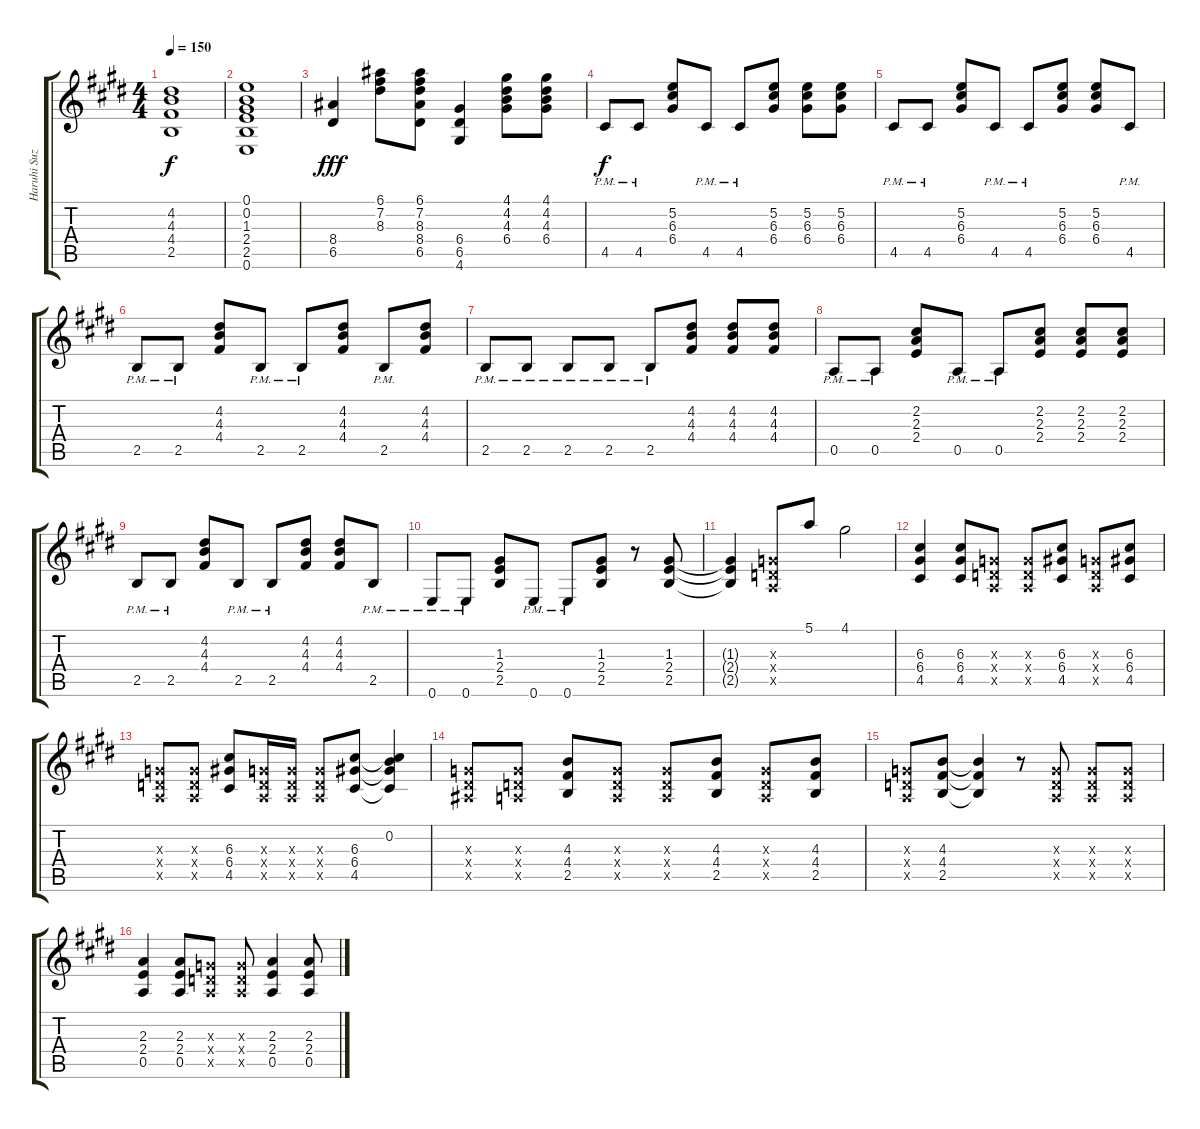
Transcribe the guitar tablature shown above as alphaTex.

\track ("Haruhi Suzumiya (Rhythm Guitar)" "Haruhi Suz") {instrument distortionguitar}
\staff {score tabs}
\tuning (E4 B3 G3 D3 A2 E2) {hide}
\ts (4 4)
\tempo 150
\clef g2
\ks c#minor
(4.2 4.3 4.4 2.5).1{dy f} |
(0.1 0.2 1.3 2.4 2.5 0.6).1 |
(8.4 6.5).4{dy fff} (6.1 7.2 8.3).8 (6.1 7.2 8.3 8.4 6.5).8 (6.4 6.5 4.6).4 (4.1 4.2 4.3 6.4).8 (4.1 4.2 4.3 6.4).8 |
4.5{pm}.8{dy f} 4.5{pm}.8 (5.2 6.3 6.4).8 4.5{pm}.8 4.5{pm}.8 (5.2 6.3 6.4).8 (5.2 6.3 6.4).8 (5.2 6.3 6.4).8 |
4.5{pm}.8 4.5{pm}.8 (5.2 6.3 6.4).8 4.5{pm}.8 4.5{pm}.8 (5.2 6.3 6.4).8 (5.2 6.3 6.4).8 4.5{pm}.8 |
2.5{pm}.8 2.5{pm}.8 (4.2 4.3 4.4).8 2.5{pm}.8 2.5{pm}.8 (4.2 4.3 4.4).8 2.5{pm}.8 (4.2 4.3 4.4).8 |
2.5{pm}.8 2.5{pm}.8 2.5{pm}.8 2.5{pm}.8 2.5{pm}.8 (4.2 4.3 4.4).8 (4.2 4.3 4.4).8 (4.2 4.3 4.4).8 |
0.5{pm}.8 0.5{pm}.8 (2.2 2.3 2.4).8 0.5{pm}.8 0.5{pm}.8 (2.2 2.3 2.4).8 (2.2 2.3 2.4).8 (2.2 2.3 2.4).8 |
2.5{pm}.8 2.5{pm}.8 (4.2 4.3 4.4).8 2.5{pm}.8 2.5{pm}.8 (4.2 4.3 4.4).8 (4.2 4.3 4.4).8 2.5{pm}.8 |
0.6{pm}.8 0.6{pm}.8 (1.3 2.4 2.5).8 0.6{pm}.8 0.6{pm}.8 (1.3 2.4 2.5).8 r.8 (1.3 2.4 2.5).8 |
(1.3{t} 2.4{t} 2.5{t}).4 (0.3{x} 0.4{x} 0.5{x}).8 5.1.8 4.1.2 |
(6.3 6.4 4.5).4 (6.3 6.4 4.5).8 (0.3{x} 0.4{x} 0.5{x}).8 (0.3{x} 0.4{x} 0.5{x}).8 (6.3 6.4 4.5).8 (0.3{x} 0.4{x} 0.5{x}).8 (6.3 6.4 4.5).8 |
(0.3{x} 0.4{x} 0.5{x}).8 (0.3{x} 0.4{x} 0.5{x}).8 (6.3 6.4 4.5).8 (0.3{x} 0.4{x} 0.5{x}).16 (0.3{x} 0.4{x} 0.5{x}).16 (0.3{x} 0.4{x} 0.5{x}).8 (6.3 6.4 4.5).8 (0.2 6.3{t} 6.4{t} 4.5{t}).4 |
(0.3{x} 1.4{x} 1.5{x}).8 (0.3{x} 0.4{x} 0.5{x}).8 (4.3 4.4 2.5).8 (0.3{x} 0.4{x} 0.5{x}).8 (0.3{x} 0.4{x} 0.5{x}).8 (4.3 4.4 2.5).8 (0.3{x} 0.4{x} 0.5{x}).8 (4.3 4.4 2.5).8 |
(0.3{x} 0.4{x} 0.5{x}).8 (4.3 4.4 2.5).8 (4.3{t} 4.4{t} 2.5{t}).4 r.8 (0.3{x} 0.4{x} 0.5{x}).8 (0.3{x} 0.4{x} 0.5{x}).8 (0.3{x} 0.4{x} 0.5{x}).8 |
(2.3 2.4 0.5).4 (2.3 2.4 0.5).8 (0.3{x} 0.4{x} 0.5{x}).8 (0.3{x} 0.4{x} 0.5{x}).8 (2.3 2.4 0.5).4 (2.3 2.4 0.5).8
